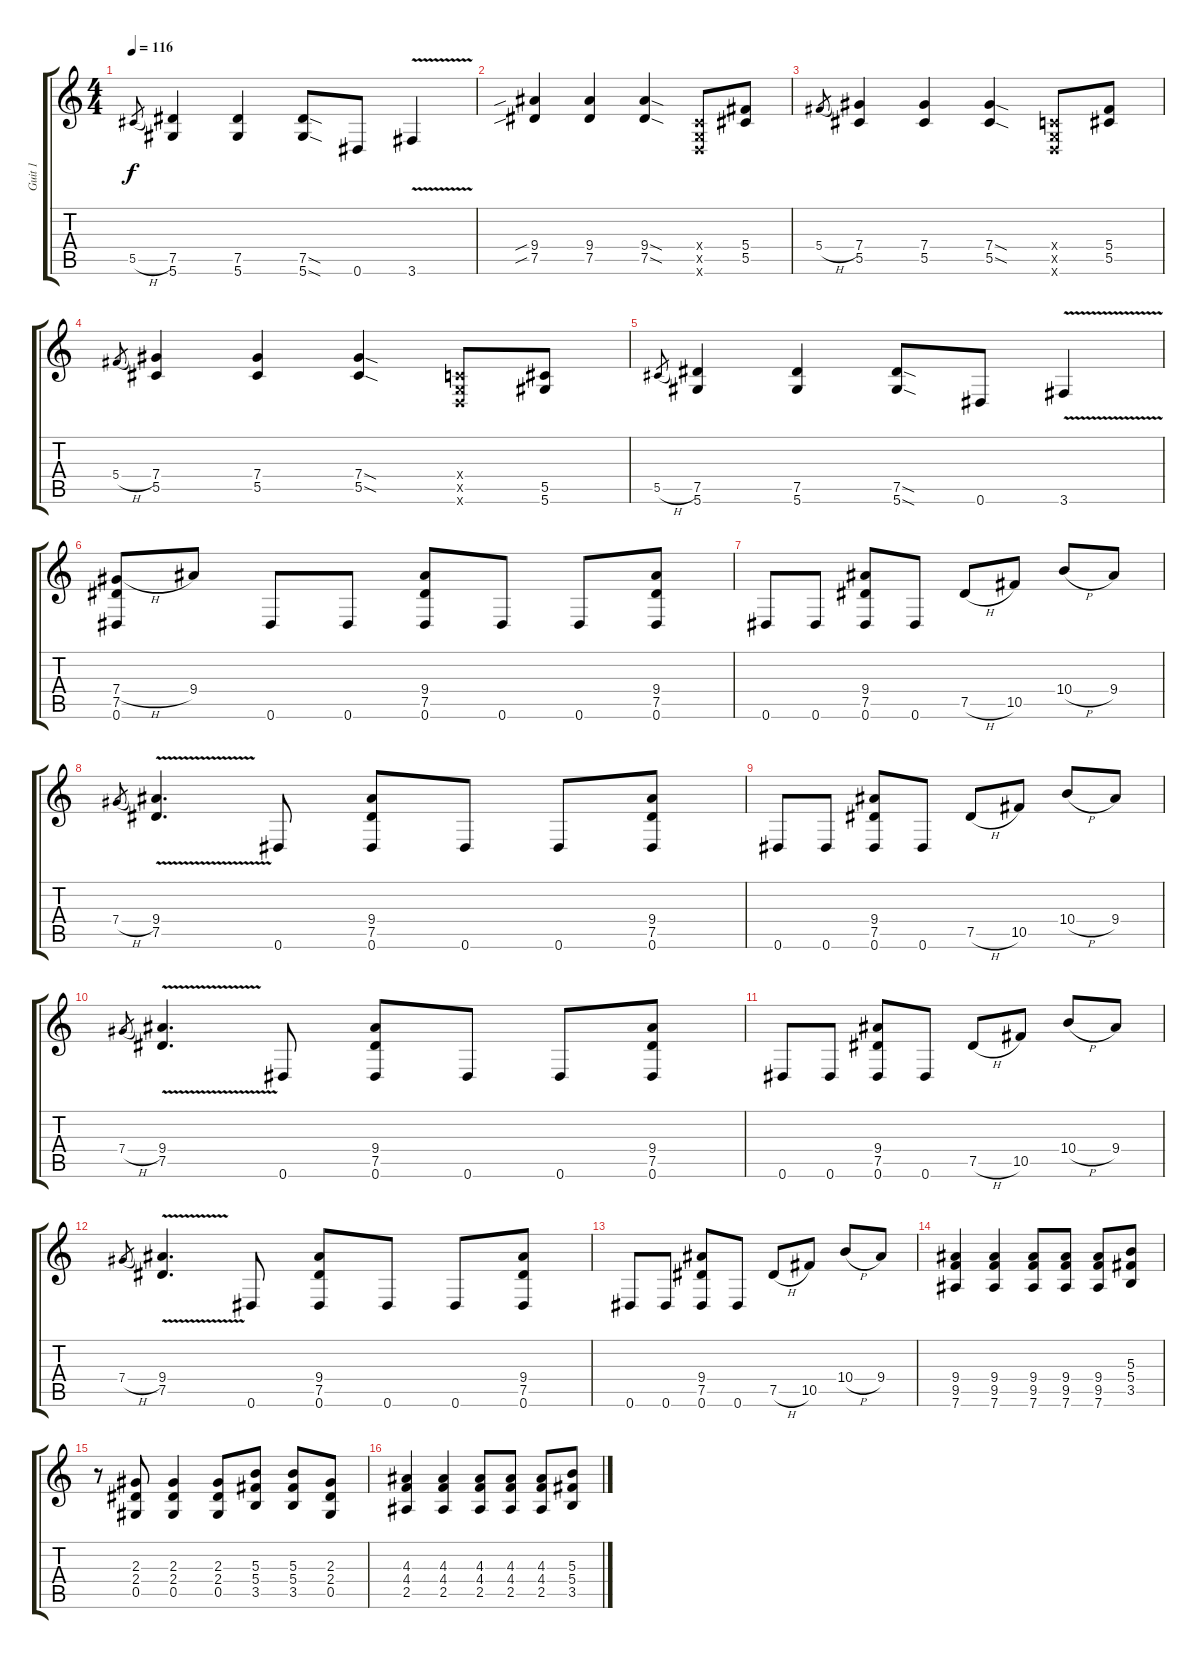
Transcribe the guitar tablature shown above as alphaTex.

\track ("Guit 1" "Guit 1") {instrument distortionguitar}
\staff {score tabs}
\tuning (Eb4 Bb3 Gb3 Db3 Ab2 Eb2) {hide}
\ts (4 4)
\tempo 116
\clef g2
\ks c
5.5{h}.8{gr dy f} (7.5 5.6).4 (7.5 5.6).4 (7.5{sod} 5.6{sod}).8 0.6.8 3.6{v}.4 |
(9.4{sib} 7.5{sib}).4 (9.4 7.5).4 (9.4{sod} 7.5{sod}).4 (-1.4{x} -1.5{x} -1.6{x}).8 (5.4 5.5).8 |
5.4{h}.8{gr} (7.4 5.5).4 (7.4 5.5).4 (7.4{sod} 5.5{sod}).4 (-1.4{x} -1.5{x} -1.6{x}).8 (5.4 5.5).8 |
5.4{h}.8{gr} (7.4 5.5).4 (7.4 5.5).4 (7.4{sod} 5.5{sod}).4 (-1.4{x} -1.5{x} -1.6{x}).8 (5.5 5.6).8 |
5.5{h}.8{gr} (7.5 5.6).4 (7.5 5.6).4 (7.5{sod} 5.6{sod}).8 0.6.8 3.6{v}.4 |
(7.4{h} 7.5 0.6).8 9.4.8 0.6.8 0.6.8 (9.4 7.5 0.6).8 0.6.8 0.6.8 (9.4 7.5 0.6).8 |
0.6.8 0.6.8 (9.4 7.5 0.6).8 0.6.8 7.5{h}.8 10.5.8 10.4{h}.8 9.4.8 |
7.4{h}.8{gr} (9.4{v} 7.5{v}).4{d} 0.6.8 (9.4 7.5 0.6).8 0.6.8 0.6.8 (9.4 7.5 0.6).8 |
0.6.8 0.6.8 (9.4 7.5 0.6).8 0.6.8 7.5{h}.8 10.5.8 10.4{h}.8 9.4.8 |
7.4{h}.8{gr} (9.4{v} 7.5{v}).4{d} 0.6.8 (9.4 7.5 0.6).8 0.6.8 0.6.8 (9.4 7.5 0.6).8 |
0.6.8 0.6.8 (9.4 7.5 0.6).8 0.6.8 7.5{h}.8 10.5.8 10.4{h}.8 9.4.8 |
7.4{h}.8{gr} (9.4{v} 7.5{v}).4{d} 0.6.8 (9.4 7.5 0.6).8 0.6.8 0.6.8 (9.4 7.5 0.6).8 |
0.6.8 0.6.8 (9.4 7.5 0.6).8 0.6.8 7.5{h}.8 10.5.8 10.4{h}.8 9.4.8 |
(9.4 9.5 7.6).4 (9.4 9.5 7.6).4 (9.4 9.5 7.6).8 (9.4 9.5 7.6).8 (9.4 9.5 7.6).8 (5.3 5.4 3.5).8 |
r.8 (2.3 2.4 0.5).8 (2.3 2.4 0.5).4 (2.3 2.4 0.5).8 (5.3 5.4 3.5).8 (5.3 5.4 3.5).8 (2.3 2.4 0.5).8 |
(4.3 4.4 2.5).4 (4.3 4.4 2.5).4 (4.3 4.4 2.5).8 (4.3 4.4 2.5).8 (4.3 4.4 2.5).8 (5.3 5.4 3.5).8
